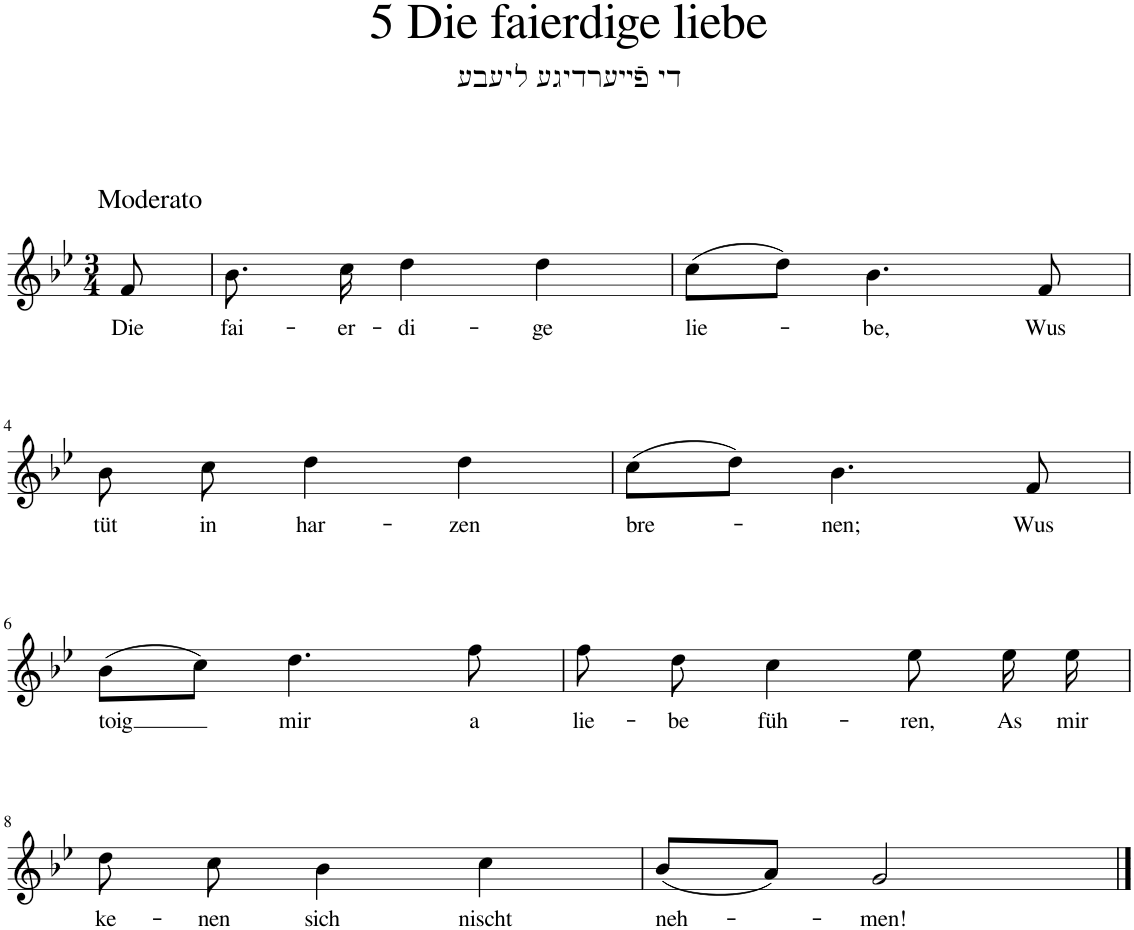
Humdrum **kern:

**kern	**text
*part1	*part1
*staff1	*staff1
*I"Piano	*
*I'Pno.	*
*clefG2	*
*k[b-e-]	*
*M3/4	*
=1	=1
!LO:TX:a:t=Moderato	!
!	!LO:LY:b
8f/	Die
=2	=2
!	!LO:LY:b
8.b-\	fai-
!	!LO:LY:b
16cc\	-er-
!	!LO:LY:b
4dd\	-di-
!	!LO:LY:b
4dd\	-ge
=3	=3
!	!LO:LY:b
(8cc\L	lie-
8dd\J)	.
!	!LO:LY:b
4.b-\	-be,
!	!LO:LY:b
8f/	Wus
!!LO:LB:g=z
=4	=4
!	!LO:LY:b
8b-\	tüt
!	!LO:LY:b
8cc\	in
!	!LO:LY:b
4dd\	har-
!	!LO:LY:b
4dd\	-zen
=5	=5
!	!LO:LY:b
(8cc\L	bre-
8dd\J)	.
!	!LO:LY:b
4.b-\	-nen;
!	!LO:LY:b
8f/	Wus
!!LO:LB:g=z
=6	=6
!	!LO:LY:b
(8b-\L	-toig
8cc\J)	.
!	!LO:LY:b
4.dd\	mir
!	!LO:LY:b
8ff\	a
=7	=7
!	!LO:LY:b
8ff\	lie-
!	!LO:LY:b
8dd\	-be
!	!LO:LY:b
4cc\	füh-
!	!LO:LY:b
8ee-\	-ren,
!	!LO:LY:b
16ee-\	As
!	!LO:LY:b
16ee-\	mir
!!LO:LB:g=z
=8	=8
!	!LO:LY:b
8dd\	ke-
!	!LO:LY:b
8cc\	-nen
!	!LO:LY:b
4b-\	sich
!	!LO:LY:b
4cc\	nischt
=9	=9
!	!LO:LY:b
(8b-/L	neh-
8a/J)	.
!	!LO:LY:b
2g/	-men!
==	==
*-	*-
